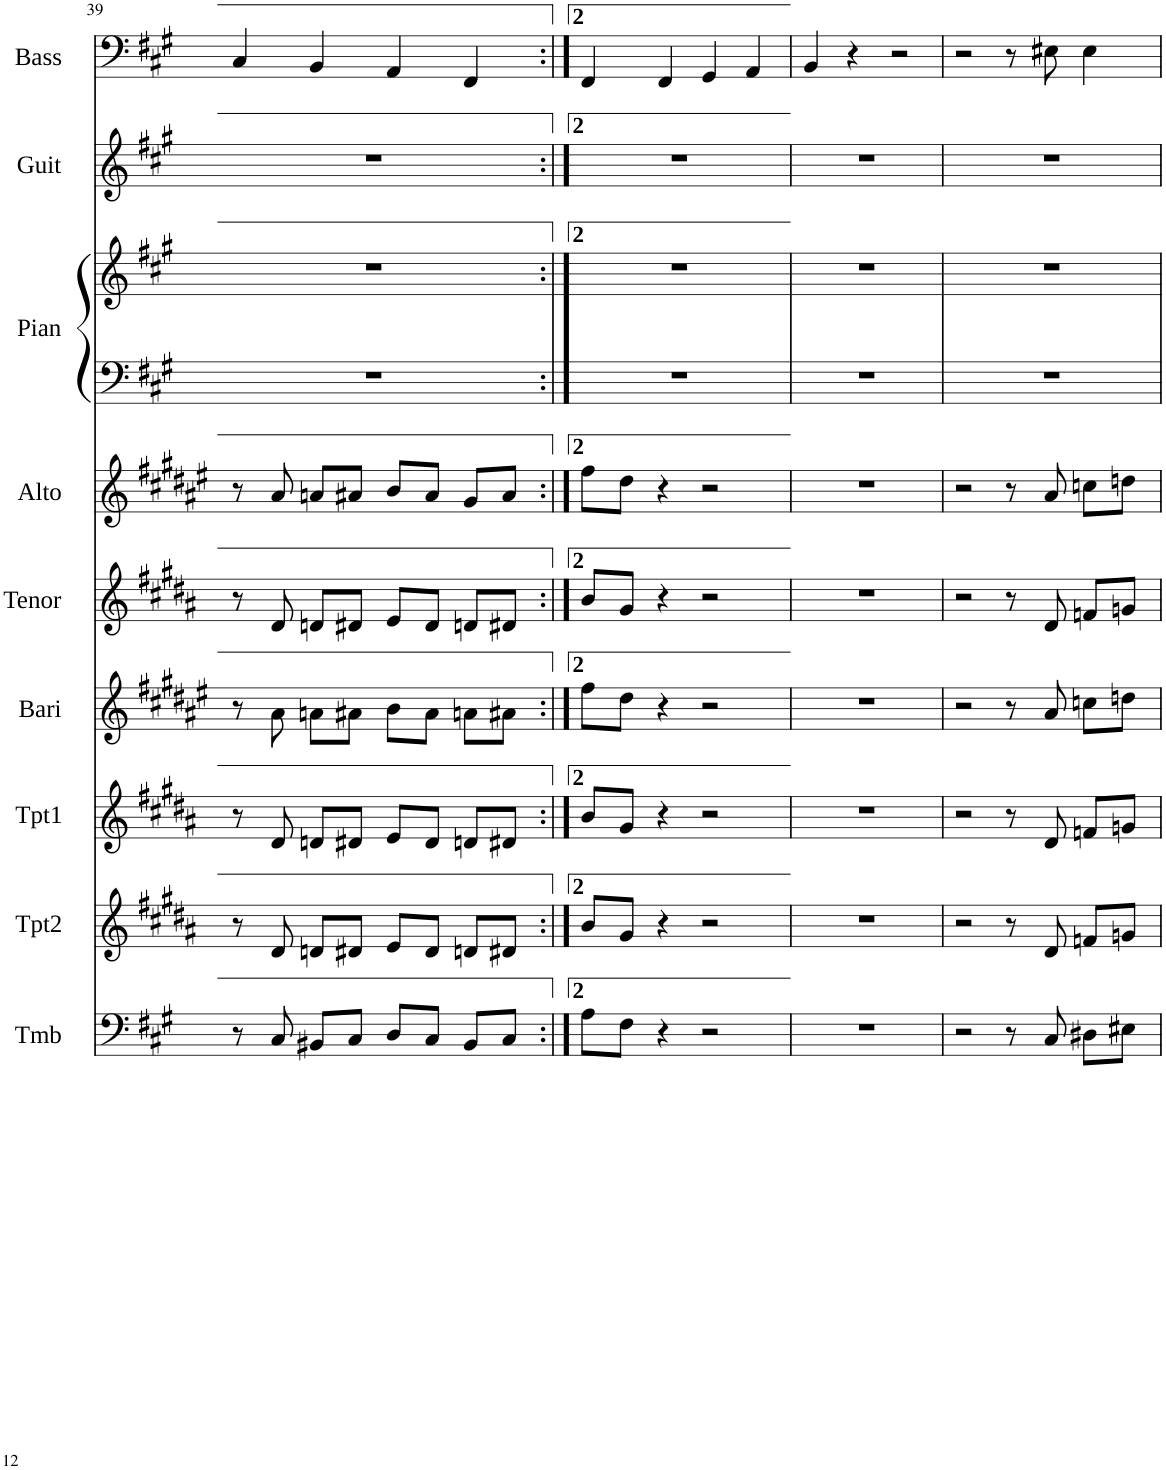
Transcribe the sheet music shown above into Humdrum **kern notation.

**kern	**kern	**kern	**kern	**kern	**kern	**kern	**kern	**kern	**kern
*part9	*part8	*part7	*part6	*part5	*part4	*part3	*part3	*part2	*part1
*staff10	*staff9	*staff8	*staff7	*staff6	*staff5	*staff4	*staff3	*staff2	*staff1
*I"Trombone	*I"Trumpet 2	*I"Trumpet 1	*I"Baritone Sax	*I"Tenor Sax	*I"Alto Sax	*I"Piano	*	*I"Guitar	*I"Bass
*I'Tmb	*I'Tpt2	*I'Tpt1	*I'Bari	*I'Tenor	*I'Alto	*I'Pian	*	*I'Guit	*I'Bass
!!LO:PB:g=z
*clefF4	*clefG2	*clefG2	*clefG2	*clefG2	*clefG2	*clefF4	*clefG2	*clefG2	*clefF4
*	*Trd8c14	*Trd8c14	*Trd-2c-3	*Trd1c2	*Trd5c9	*	*	*	*
*k[f#c#g#]	*k[f#c#g#d#a#]	*k[f#c#g#d#a#]	*k[f#c#g#d#a#e#]	*k[f#c#g#d#a#]	*k[f#c#g#d#a#e#]	*k[f#c#g#]	*k[f#c#g#]	*k[f#c#g#]	*k[f#c#g#]
*M4/4	*M4/4	*M4/4	*M4/4	*M4/4	*M4/4	*M4/4	*M4/4	*M4/4	*M4/4
=39	=39	=39	=39	=39	=39	=39	=39	=39	=39
*	*	*	*^	*	*	*	*	*	*
8r	8r	8r	8r	8ryy	8r	8r	1r	1r	1r	4C#/
8C#/	8d#/	8d#/	2..ryy	8a#\	8d#/	8a#/	.	.	.	.
8BB#X/L	8dn/L	8dn/L	.	8an\L	8dn/L	8an/L	.	.	.	4BB/
8C#/J	8d#X/J	8d#X/J	.	8a#X\J	8d#X/J	8a#X/J	.	.	.	.
8D/L	8e/L	8e/L	.	8b\L	8e/L	8b/L	.	.	.	4AA/
8C#/J	8d#/J	8d#/J	.	8a#\J	8d#/J	8a#/J	.	.	.	.
8BB#/L	8dn/L	8dn/L	.	8an\L	8dn/L	8g#/L	.	.	.	4FF#/
8C#/J	8d#X/J	8d#X/J	.	8a#X\J	8d#X/J	8a#/J	.	.	.	.
=40:|!	=40:|!	=40:|!	=40:|!	=40:|!	=40:|!	=40:|!	=40:|!	=40:|!	=40:|!	=40:|!
8A\L	8b/L	8b/L	4ryy	8ff#\L	8b/L	8ff#\L	1r	1r	1r	4FF#/
8F#\J	8g#/J	8g#/J	.	8dd#\J	8g#/J	8dd#\J	.	.	.	.
4r	4r	4r	4r	2.ryy	4r	4r	.	.	.	4FF#/
2r	2r	2r	2r	.	2r	2r	.	.	.	4GG#/
.	.	.	.	.	.	.	.	.	.	4AA/
*	*	*	*v	*v	*	*	*	*	*	*
=41	=41	=41	=41	=41	=41	=41	=41	=41	=41
1r	1r	1r	1r	1r	1r	1r	1r	1r	4BB/
.	.	.	.	.	.	.	.	.	4r
.	.	.	.	.	.	.	.	.	2r
=42	=42	=42	=42	=42	=42	=42	=42	=42	=42
2r	2r	2r	2r	2r	2r	1r	1r	1r	2r
8r	8r	8r	8r	8r	8r	.	.	.	8r
8C#/	8d#/	8d#/	8a#/	8d#/	8a#/	.	.	.	8E#X\
8D#X\L	8fn/L	8fn/L	8ccn\L	8fn/L	8ccn\L	.	.	.	4E#\
8E#X\J	8gn/J	8gn/J	8ddn\J	8gn/J	8ddn\J	.	.	.	.
=	=	=	=	=	=	=	=	=	=
*-	*-	*-	*-	*-	*-	*-	*-	*-	*-
